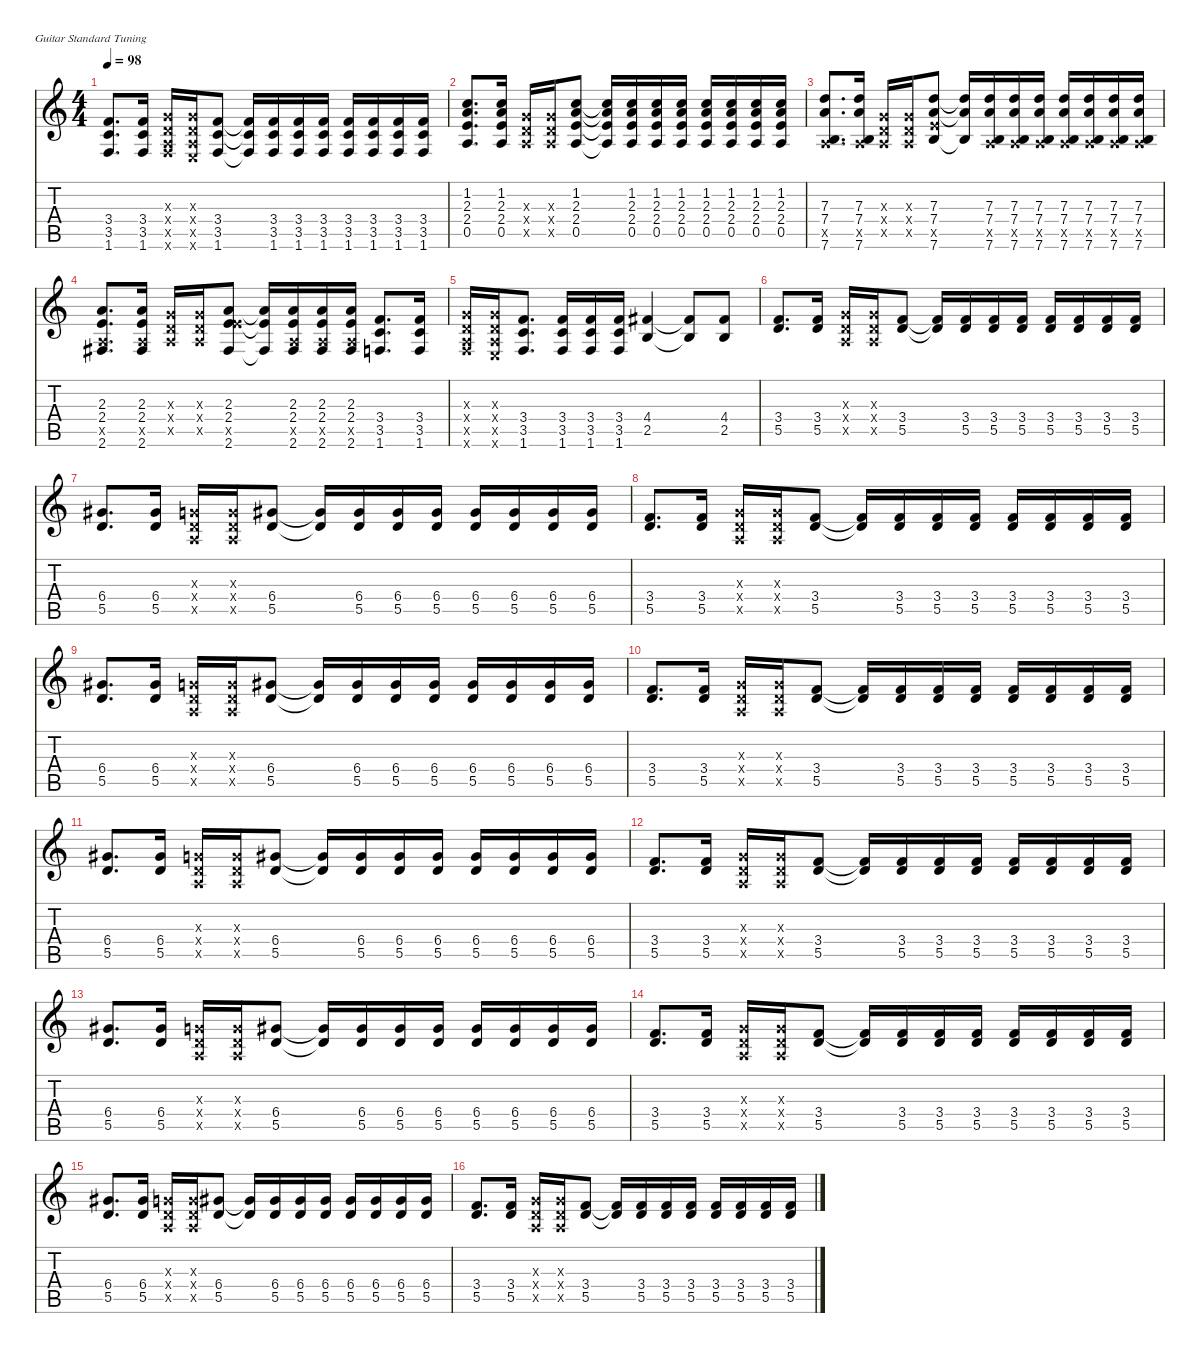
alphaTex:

\defaultSystemsLayout 4
\hideDynamics
\bracketExtendMode nobrackets
\singleTrackTrackNamePolicy hidden
\multiTrackTrackNamePolicy hidden
\firstSystemTrackNameMode fullname
\otherSystemsTrackNameOrientation horizontal
\track ("Guitar 2" "dist.guit.") {mute instrument distortionguitar}
\staff {score tabs}
\tuning (E4 B3 G3 D3 A2 E2)
\ts (4 4)
\tempo 98
\clef g2
\ks aminor
(3.4 3.5 1.6).8{d dy f} (3.4 3.5 1.6).16 (0.3{x} 0.4{x} 0.5{x} 1.6{x}).16 (0.3{x} 0.4{x} 0.5{x} 0.6{x}).16 (3.4 3.5 1.6).8 (3.4{t} 3.5{t} 1.6{t}).16 (3.4 3.5 1.6).16 (3.4 3.5 1.6).16 (3.4 3.5 1.6).16 (3.4 3.5 1.6).16 (3.4 3.5 1.6).16 (3.4 3.5 1.6).16 (3.4 3.5 1.6).16 |
(1.2 2.3 2.4 0.5).8{d} (1.2 2.3 2.4 0.5).16 (0.3{x} 0.4{x} 0.5{x}).16 (0.3{x} 0.4{x} 0.5{x}).16 (1.2 2.3 2.4 0.5).8 (1.2{t} 2.3{t} 2.4{t} 0.5{t}).16 (1.2 2.3 2.4 0.5).16 (1.2 2.3 2.4 0.5).16 (1.2 2.3 2.4 0.5).16 (1.2 2.3 2.4 0.5).16 (1.2 2.3 2.4 0.5).16 (1.2 2.3 2.4 0.5).16 (1.2 2.3 2.4 0.5).16 |
(7.3 7.4 0.5{x} 7.6).8{d} (7.3 7.4 0.5{x} 7.6).16 (0.3{x} 0.4{x} 0.5{x}).16 (0.3{x} 0.4{x} 0.5{x}).16 (7.3 7.4 7.5{x} 7.6).8 (7.3{t} 7.4{t} 7.6{t}).16 (7.3 7.4 0.5{x} 7.6).16 (7.3 7.4 0.5{x} 7.6).16 (7.3 7.4 0.5{x} 7.6).16 (7.3 7.4 0.5{x} 7.6).16 (7.3 7.4 0.5{x} 7.6).16 (7.3 7.4 0.5{x} 7.6).16 (7.3 7.4 0.5{x} 7.6).16 |
(2.3 2.4 0.5{x} 2.6{acc #}).8{d} (2.3 2.4 0.5{x} 2.6{acc #}).16 (0.3{x} 0.4{x} 0.5{x}).16 (0.3{x} 0.4{x} 0.5{x}).16 (2.3 2.4 7.5{x} 2.6{acc #}).8 (2.3{t} 2.4{t} 2.6{t acc #}).16 (2.3 2.4 0.5{x} 2.6{acc #}).16 (2.3 2.4 0.5{x} 2.6{acc #}).16 (2.3 2.4 0.5{x} 2.6{acc #}).16 (3.4 3.5 1.6).8{d} (3.4 3.5 1.6).16 |
(0.3{x} 0.4{x} 0.5{x} 1.6{x}).16 (0.3{x} 0.4{x} 0.5{x} 0.6{x}).16 (3.4 3.5 1.6).8{d} (3.4 3.5 1.6).16 (3.4 3.5 1.6).16 (3.4 3.5 1.6).16 (4.4{acc #} 2.5).4 (4.4{t acc #} 2.5{t}).8 (4.4{acc #} 2.5).8 |
(3.4 5.5).8{d} (3.4 5.5).16 (0.3{x} 0.4{x} 0.5{x}).16 (0.3{x} 0.4{x} 0.5{x}).16 (3.4 5.5).8 (3.4{t} 5.5{t}).16 (3.4 5.5).16 (3.4 5.5).16 (3.4 5.5).16 (3.4 5.5).16 (3.4 5.5).16 (3.4 5.5).16 (3.4 5.5).16 |
(6.4{acc #} 5.5).8{d} (6.4{acc #} 5.5).16 (0.3{x} 0.4{x} 0.5{x}).16 (0.3{x} 0.4{x} 0.5{x}).16 (6.4{acc #} 5.5).8 (6.4{t acc #} 5.5{t}).16 (6.4{acc #} 5.5).16 (6.4{acc #} 5.5).16 (6.4{acc #} 5.5).16 (6.4{acc #} 5.5).16 (6.4{acc #} 5.5).16 (6.4{acc #} 5.5).16 (6.4{acc #} 5.5).16 |
(3.4 5.5).8{d} (3.4 5.5).16 (0.3{x} 0.4{x} 0.5{x}).16 (0.3{x} 0.4{x} 0.5{x}).16 (3.4 5.5).8 (3.4{t} 5.5{t}).16 (3.4 5.5).16 (3.4 5.5).16 (3.4 5.5).16 (3.4 5.5).16 (3.4 5.5).16 (3.4 5.5).16 (3.4 5.5).16 |
(6.4{acc #} 5.5).8{d} (6.4{acc #} 5.5).16 (0.3{x} 0.4{x} 0.5{x}).16 (0.3{x} 0.4{x} 0.5{x}).16 (6.4{acc #} 5.5).8 (6.4{t acc #} 5.5{t}).16 (6.4{acc #} 5.5).16 (6.4{acc #} 5.5).16 (6.4{acc #} 5.5).16 (6.4{acc #} 5.5).16 (6.4{acc #} 5.5).16 (6.4{acc #} 5.5).16 (6.4{acc #} 5.5).16 |
(3.4 5.5).8{d} (3.4 5.5).16 (0.3{x} 0.4{x} 0.5{x}).16 (0.3{x} 0.4{x} 0.5{x}).16 (3.4 5.5).8 (3.4{t} 5.5{t}).16 (3.4 5.5).16 (3.4 5.5).16 (3.4 5.5).16 (3.4 5.5).16 (3.4 5.5).16 (3.4 5.5).16 (3.4 5.5).16 |
(6.4{acc #} 5.5).8{d} (6.4{acc #} 5.5).16 (0.3{x} 0.4{x} 0.5{x}).16 (0.3{x} 0.4{x} 0.5{x}).16 (6.4{acc #} 5.5).8 (6.4{t acc #} 5.5{t}).16 (6.4{acc #} 5.5).16 (6.4{acc #} 5.5).16 (6.4{acc #} 5.5).16 (6.4{acc #} 5.5).16 (6.4{acc #} 5.5).16 (6.4{acc #} 5.5).16 (6.4{acc #} 5.5).16 |
(3.4 5.5).8{d} (3.4 5.5).16 (0.3{x} 0.4{x} 0.5{x}).16 (0.3{x} 0.4{x} 0.5{x}).16 (3.4 5.5).8 (3.4{t} 5.5{t}).16 (3.4 5.5).16 (3.4 5.5).16 (3.4 5.5).16 (3.4 5.5).16 (3.4 5.5).16 (3.4 5.5).16 (3.4 5.5).16 |
(6.4{acc #} 5.5).8{d} (6.4{acc #} 5.5).16 (0.3{x} 0.4{x} 0.5{x}).16 (0.3{x} 0.4{x} 0.5{x}).16 (6.4{acc #} 5.5).8 (6.4{t acc #} 5.5{t}).16 (6.4{acc #} 5.5).16 (6.4{acc #} 5.5).16 (6.4{acc #} 5.5).16 (6.4{acc #} 5.5).16 (6.4{acc #} 5.5).16 (6.4{acc #} 5.5).16 (6.4{acc #} 5.5).16 |
(3.4 5.5).8{d} (3.4 5.5).16 (0.3{x} 0.4{x} 0.5{x}).16 (0.3{x} 0.4{x} 0.5{x}).16 (3.4 5.5).8 (3.4{t} 5.5{t}).16 (3.4 5.5).16 (3.4 5.5).16 (3.4 5.5).16 (3.4 5.5).16 (3.4 5.5).16 (3.4 5.5).16 (3.4 5.5).16 |
(6.4{acc #} 5.5).8{d} (6.4{acc #} 5.5).16 (0.3{x} 0.4{x} 0.5{x}).16 (0.3{x} 0.4{x} 0.5{x}).16 (6.4{acc #} 5.5).8 (6.4{t acc #} 5.5{t}).16 (6.4{acc #} 5.5).16 (6.4{acc #} 5.5).16 (6.4{acc #} 5.5).16 (6.4{acc #} 5.5).16 (6.4{acc #} 5.5).16 (6.4{acc #} 5.5).16 (6.4{acc #} 5.5).16 |
(3.4 5.5).8{d} (3.4 5.5).16 (0.3{x} 0.4{x} 0.5{x}).16 (0.3{x} 0.4{x} 0.5{x}).16 (3.4 5.5).8 (3.4{t} 5.5{t}).16 (3.4 5.5).16 (3.4 5.5).16 (3.4 5.5).16 (3.4 5.5).16 (3.4 5.5).16 (3.4 5.5).16 (3.4 5.5).16
